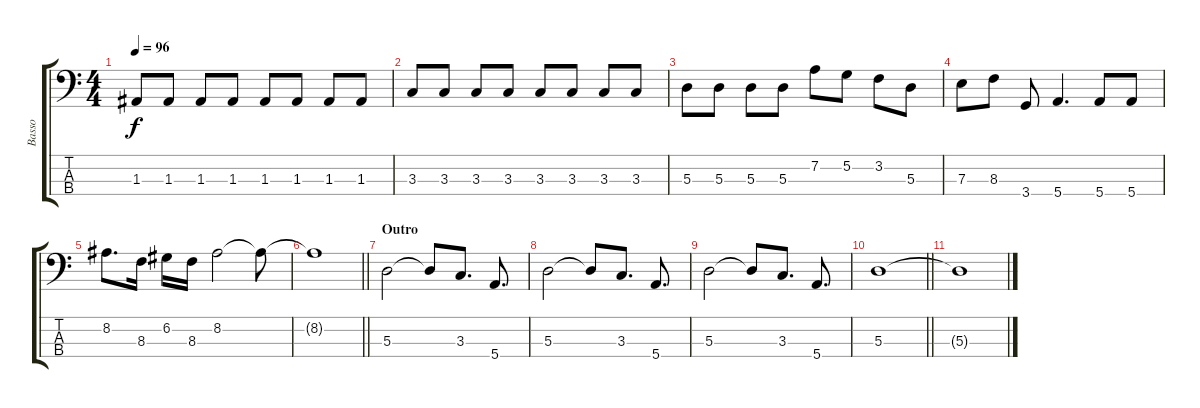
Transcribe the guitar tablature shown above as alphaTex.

\track ("Basso" "Basso") {instrument electricbassfinger}
\staff {score tabs}
\tuning (G2 D2 A1 E1) {hide}
\ts (4 4)
\tempo 96
\clef f4
\ks c
1.3.8{dy f} 1.3.8 1.3.8 1.3.8 1.3.8 1.3.8 1.3.8 1.3.8 |
3.3.8 3.3.8 3.3.8 3.3.8 3.3.8 3.3.8 3.3.8 3.3.8 |
5.3.8 5.3.8 5.3.8 5.3.8 7.2.8 5.2.8 3.2.8 5.3.8 |
7.3.8 8.3.8 3.4.8 5.4.4{d} 5.4.8 5.4.8 |
8.2.8{d} 8.3.16 6.2.16 8.3.16 8.2.2 8.2{t}.8 |
\barLineRight lightlight
8.2{t}.1 |
\section ("" "Outro")
5.3.2 5.3{t}.8 3.3.8{d} 5.4.8{d} |
5.3.2 5.3{t}.8 3.3.8{d} 5.4.8{d} |
5.3.2 5.3{t}.8 3.3.8{d} 5.4.8{d} |
\barLineRight lightlight
5.3.1 |
5.3{t}.1
